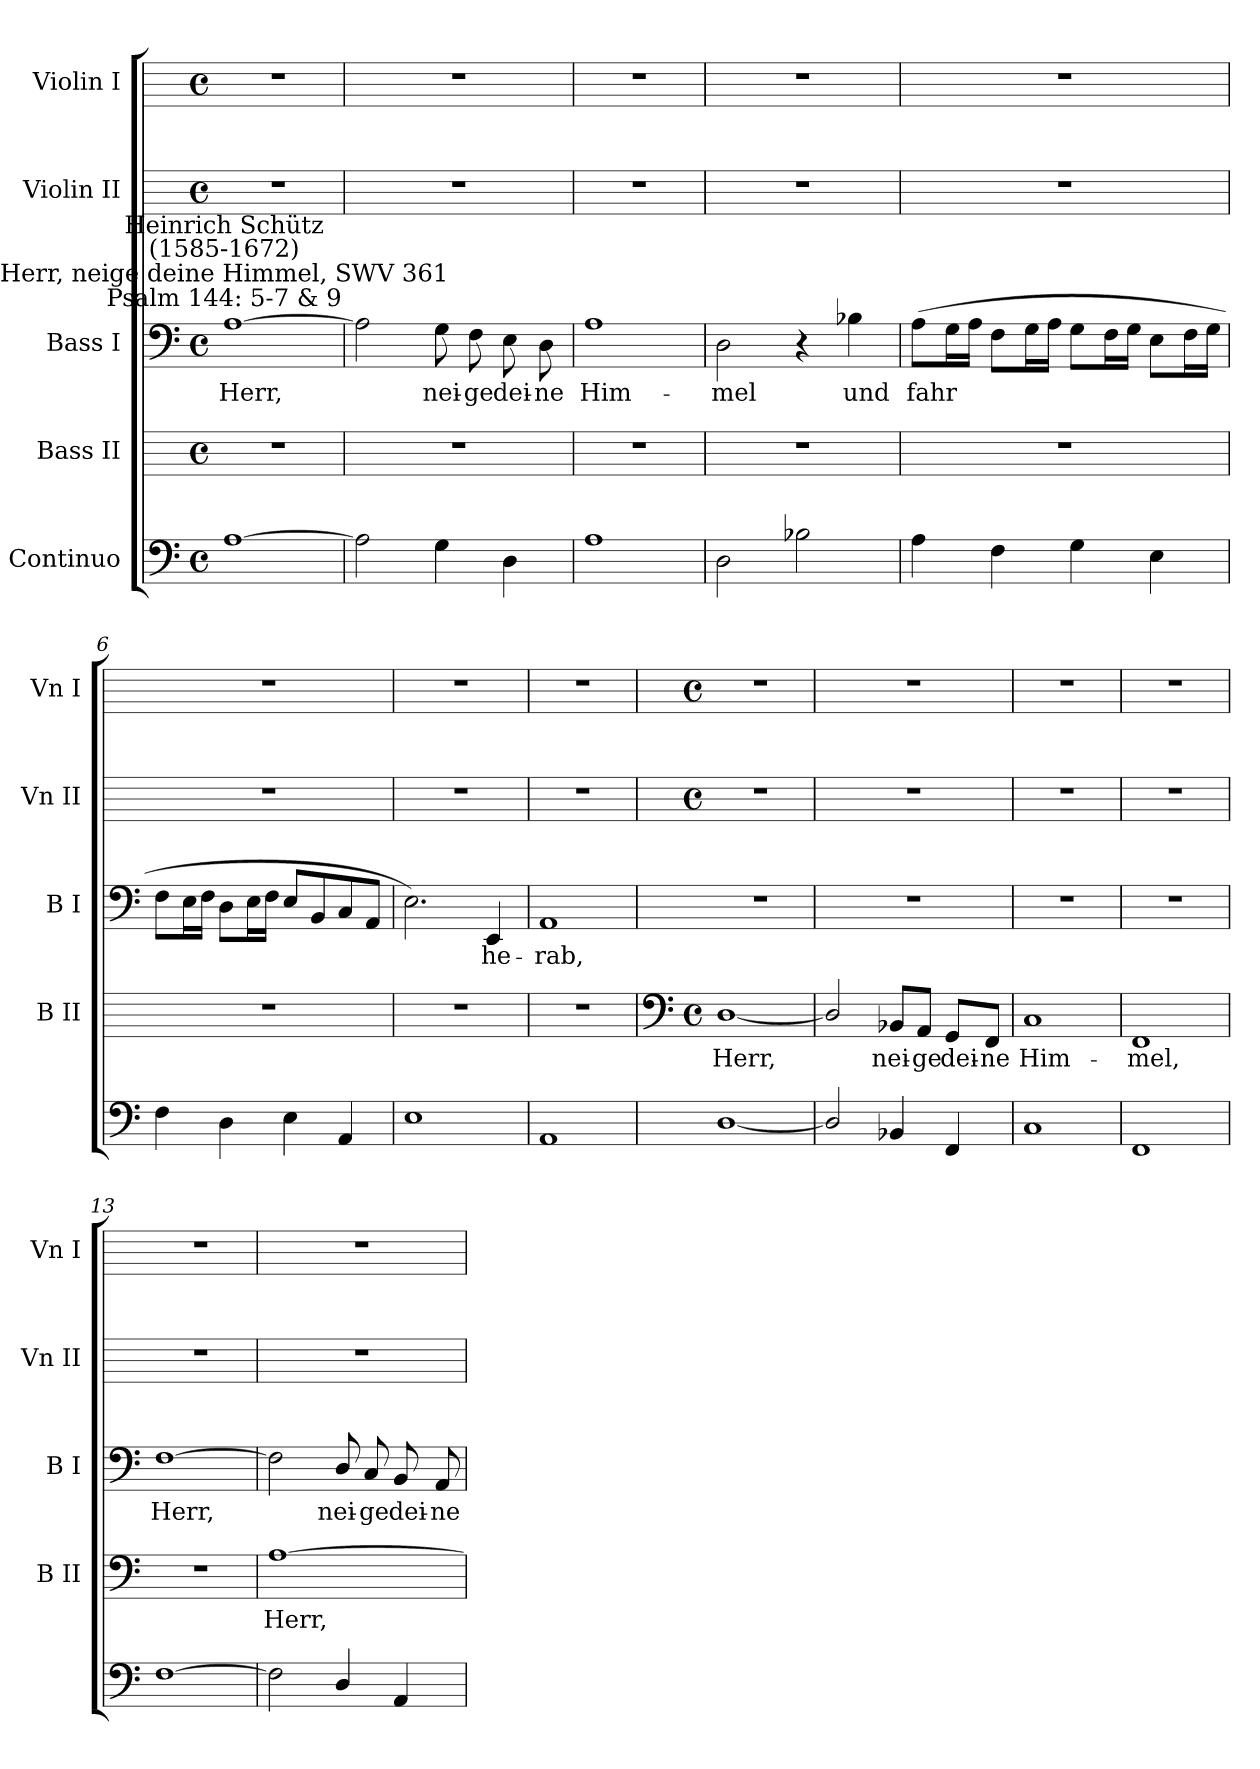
**kern	**kern	**text	**kern	**text	**kern	**kern
*part5	*part4	*part4	*part3	*part3	*part2	*part1
*staff5	*staff4	*staff4	*staff3	*staff3	*staff2	*staff1
*I"Continuo	*I"Bass II	*	*I"Bass I	*	*I"Violin II	*I"Violin I
*	*I'B II	*	*I'B I	*	*I'Vn II	*I'Vn I
*clefF4	*	*	*clefF4	*	*	*
*k[]	*	*	*k[]	*	*	*
*C:	*	*	*C:	*	*	*
*M4/4	*M4/4	*	*M4/4	*	*M4/4	*M4/4
*met(c)	*met(c)	*	*met(c)	*	*met(c)	*met(c)
=1	=1	=1	=1	=1	=1	=1
!	!	!	!LO:TX:a:cj:t=Psalm 144&colon; 5-7 & 9	!	!	!
!	!	!	!LO:TX:a:cj:t=Herr, neige deine Himmel, SWV 361	!	!	!
!	!	!	!LO:TX:a:cj:t=Heinrich Schütz\n(1585-1672)	!	!	!
!	!	!	!	!LO:LY:b	!	!
[1A	1r	.	[1A	Herr,	1r	1r
=2	=2	=2	=2	=2	=2	=2
2A]	1r	.	2A]	.	1r	1r
!	!	!	!	!LO:LY:b	!	!
4G	.	.	8G	nei-	.	.
!	!	!	!	!LO:LY:b	!	!
.	.	.	8F	-ge	.	.
!	!	!	!	!LO:LY:b	!	!
4D	.	.	8E	dei-	.	.
!	!	!	!	!LO:LY:b	!	!
.	.	.	8D	-ne	.	.
=3	=3	=3	=3	=3	=3	=3
!	!	!	!	!LO:LY:b	!	!
1A	1r	.	1A	Him-	1r	1r
=4	=4	=4	=4	=4	=4	=4
!	!	!	!	!LO:LY:b	!	!
2D	1r	.	2D	-mel	1r	1r
2B-X	.	.	4r	.	.	.
!	!	!	!	!LO:LY:b	!	!
.	.	.	4B-X	und	.	.
=5	=5	=5	=5	=5	=5	=5
!	!	!	!	!LO:LY:b	!	!
4A	1r	.	(>8AL	fahr	1r	1r
.	.	.	16GL	.	.	.
.	.	.	16AJJ	.	.	.
4F	.	.	8FL	.	.	.
.	.	.	16GL	.	.	.
.	.	.	16AJJ	.	.	.
4G	.	.	8GL	.	.	.
.	.	.	16FL	.	.	.
.	.	.	16GJJ	.	.	.
4E	.	.	8EL	.	.	.
.	.	.	16FL	.	.	.
.	.	.	16GJJ	.	.	.
=6	=6	=6	=6	=6	=6	=6
4F	1r	.	8FL	.	1r	1r
.	.	.	16EL	.	.	.
.	.	.	16FJJ	.	.	.
4D	.	.	8DL	.	.	.
.	.	.	16EL	.	.	.
.	.	.	16FJJ	.	.	.
4E	.	.	8EL	.	.	.
.	.	.	8BB	.	.	.
4AA	.	.	8C	.	.	.
.	.	.	8AAJ	.	.	.
=7	=7	=7	=7	=7	=7	=7
1E	1r	.	2.E)	.	1r	1r
!	!	!	!	!LO:LY:b	!	!
.	.	.	4EE	he-	.	.
=8	=8	=8	=8	=8	=8	=8
!	!	!	!	!LO:LY:b	!	!
1AA	1r	.	1AA	-rab,	1r	1r
!!LO:LB:g=z
=9	=9	=9	=9	=9	=9	=9
*	*clefF4	*	*	*	*	*
*	*k[]	*	*	*	*	*
*	*C:	*	*	*	*	*
*	*M4/4	*	*	*	*M4/4	*M4/4
*	*met(c)	*	*	*	*met(c)	*met(c)
!	!	!LO:LY:b	!	!	!	!
[1D/	[1D/	Herr,	1r	.	1r	1r
=10	=10	=10	=10	=10	=10	=10
2D/]	2D/]	.	1r	.	1r	1r
!	!	!LO:LY:b	!	!	!	!
4BB-X	8BB-X/L	nei-	.	.	.	.
!	!	!LO:LY:b	!	!	!	!
.	8AA/J	-ge	.	.	.	.
!	!	!LO:LY:b	!	!	!	!
4FF	8GG/L	dei-	.	.	.	.
!	!	!LO:LY:b	!	!	!	!
.	8FF/J	-ne	.	.	.	.
=11	=11	=11	=11	=11	=11	=11
!	!	!LO:LY:b	!	!	!	!
1C	1C	Him-	1r	.	1r	1r
=12	=12	=12	=12	=12	=12	=12
!	!	!LO:LY:b	!	!	!	!
1FF	1FF	-mel,	1r	.	1r	1r
=13	=13	=13	=13	=13	=13	=13
!	!	!	!	!LO:LY:b	!	!
[1F	1r	.	[1F	Herr,	1r	1r
=14	=14	=14	=14	=14	=14	=14
!	!	!LO:LY:b	!	!	!	!
2F]	[1A	Herr,	2F]	.	1r	1r
!	!	!	!	!LO:LY:b	!	!
4D/	.	.	8D/	nei-	.	.
!	!	!	!	!LO:LY:b	!	!
.	.	.	8C	-ge	.	.
!	!	!	!	!LO:LY:b	!	!
4AA	.	.	8BB	dei-	.	.
!	!	!	!	!LO:LY:b	!	!
.	.	.	8AA	-ne	.	.
=	=	=	=	=	=	=
*-	*-	*-	*-	*-	*-	*-
